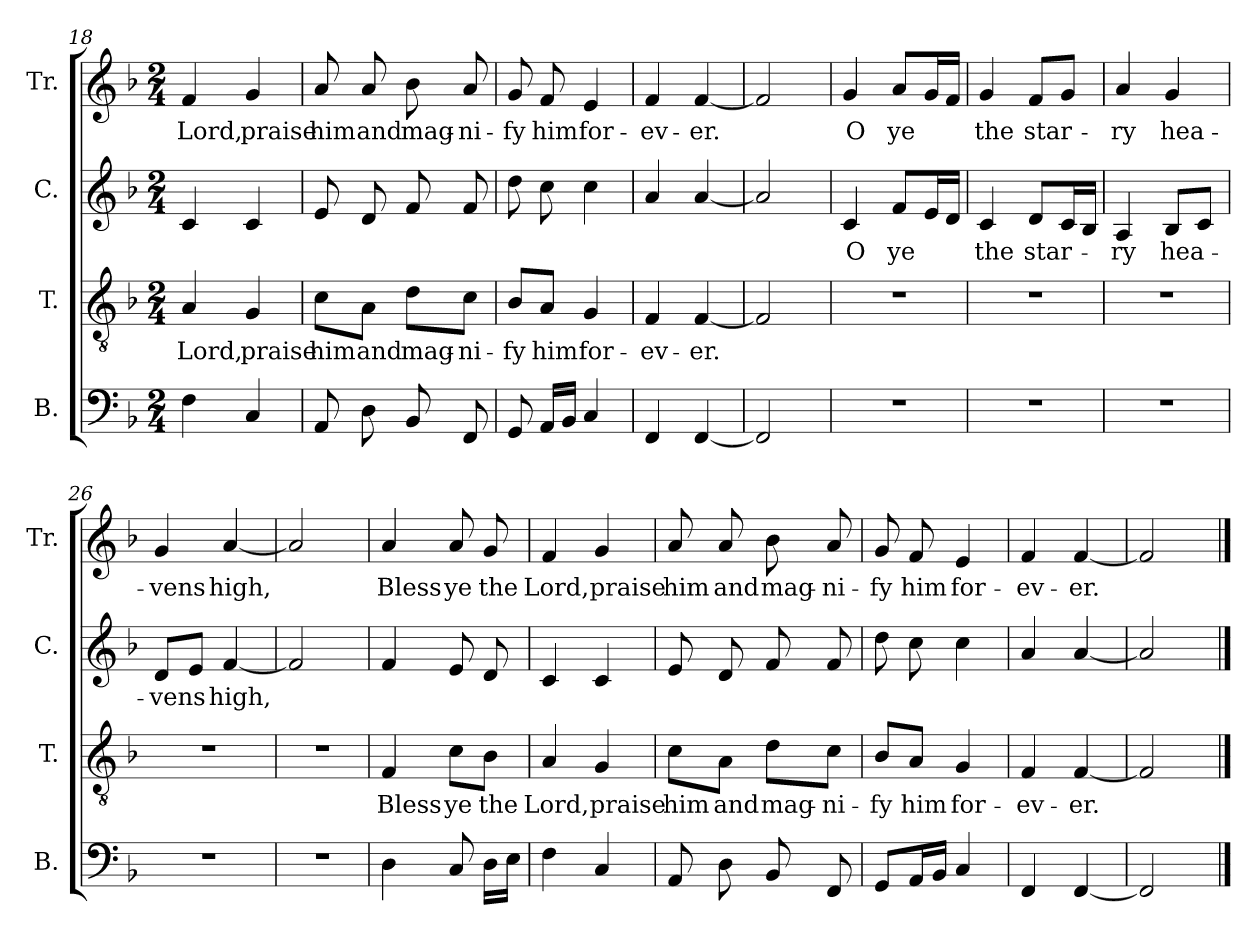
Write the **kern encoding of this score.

**kern	**kern	**text	**kern	**text	**kern	**text
*part4	*part3	*part3	*part2	*part2	*part1	*part1
*staff4	*staff3	*staff3	*staff2	*staff2	*staff1	*staff1
*I"B.	*I"T.	*	*I"C.	*	*I"Tr.	*
*I'B.	*I'T.	*	*I'C.	*	*I'Tr.	*
*clefF4	*clefGv2	*	*clefG2	*	*clefG2	*
*k[b-]	*k[b-]	*	*k[b-]	*	*k[b-]	*
*M2/4	*M2/4	*	*M2/4	*	*M2/4	*
=18	=18	=18	=18	=18	=18	=18
!	!	!LO:LY:b	!	!	!	!LO:LY:b
4F\	4A/	Lord,	4c/	.	4f/	Lord,
!	!	!LO:LY:b	!	!	!	!LO:LY:b
4C/	4G/	praise	4c/	.	4g/	praise
=19	=19	=19	=19	=19	=19	=19
!	!	!LO:LY:b	!	!	!	!LO:LY:b
8AA/	8c\L	him	8e/	.	8a/	him
!	!	!LO:LY:b	!	!	!	!LO:LY:b
8D\	8A\J	and	8d/	.	8a/	and
!	!	!LO:LY:b	!	!	!	!LO:LY:b
8BB-/	8d\L	mag-	8f/	.	8b-\	mag-
!	!	!LO:LY:b	!	!	!	!LO:LY:b
8FF/	8c\J	-ni-	8f/	.	8a/	-ni-
=20	=20	=20	=20	=20	=20	=20
!	!	!LO:LY:b	!	!	!	!LO:LY:b
8GG/	8B-/L	-fy	8dd\	.	8g/	-fy
!	!	!LO:LY:b	!	!	!	!LO:LY:b
16AA/LL	8A/J	him	8cc\	.	8f/	him
16BB-/JJ	.	.	.	.	.	.
!	!	!LO:LY:b	!	!	!	!LO:LY:b
4C/	4G/	for-	4cc\	.	4e/	for-
=21	=21	=21	=21	=21	=21	=21
!	!	!LO:LY:b	!	!	!	!LO:LY:b
4FF/	4F/	-ev-	4a/	.	4f/	-ev-
!	!	!LO:LY:b	!	!	!	!LO:LY:b
[4FF/	[4F/	-er.	[4a/	.	[4f/	-er.
=22	=22	=22	=22	=22	=22	=22
2FF/]	2F/]	.	2a/]	.	2f/]	.
!!LO:LB:g=z
=23	=23	=23	=23	=23	=23	=23
!	!	!	!	!LO:LY:b	!	!LO:LY:b
2r	2r	.	4c/	O	4g/	O
!	!	!	!	!LO:LY:b	!	!LO:LY:b
.	.	.	8f/L	ye	8a/L	ye
.	.	.	16e/L	.	16g/L	.
.	.	.	16d/JJ	.	16f/JJ	.
=24	=24	=24	=24	=24	=24	=24
!	!	!	!	!LO:LY:b	!	!LO:LY:b
2r	2r	.	4c/	the	4g/	the
!	!	!	!	!LO:LY:b	!	!LO:LY:b
.	.	.	8d/L	star-	8f/L	star-
.	.	.	16c/L	.	8g/J	.
.	.	.	16B-/JJ	.	.	.
=25	=25	=25	=25	=25	=25	=25
!	!	!	!	!LO:LY:b	!	!LO:LY:b
2r	2r	.	4A/	-ry	4a/	-ry
!	!	!	!	!LO:LY:b	!	!LO:LY:b
.	.	.	8B-/L	hea-	4g/	hea-
.	.	.	8c/J	.	.	.
=26	=26	=26	=26	=26	=26	=26
!	!	!	!	!LO:LY:b	!	!LO:LY:b
2r	2r	.	8d/L	-vens	4g/	-vens
.	.	.	8e/J	.	.	.
!	!	!	!	!LO:LY:b	!	!LO:LY:b
.	.	.	[4f/	high,	[4a/	high,
=27	=27	=27	=27	=27	=27	=27
2r	2r	.	2f/]	.	2a/]	.
=28	=28	=28	=28	=28	=28	=28
!	!	!LO:LY:b	!	!	!	!LO:LY:b
4D\	4F/	Bless	4f/	.	4a/	Bless
!	!	!LO:LY:b	!	!	!	!LO:LY:b
8C/	8c\L	ye	8e/	.	8a/	ye
!	!	!LO:LY:b	!	!	!	!LO:LY:b
16D\LL	8B-\J	the	8d/	.	8g/	the
16E\JJ	.	.	.	.	.	.
=29	=29	=29	=29	=29	=29	=29
!	!	!LO:LY:b	!	!	!	!LO:LY:b
4F\	4A/	Lord,	4c/	.	4f/	Lord,
!	!	!LO:LY:b	!	!	!	!LO:LY:b
4C/	4G/	praise	4c/	.	4g/	praise
=30	=30	=30	=30	=30	=30	=30
!	!	!LO:LY:b	!	!	!	!LO:LY:b
8AA/	8c\L	him	8e/	.	8a/	him
!	!	!LO:LY:b	!	!	!	!LO:LY:b
8D\	8A\J	and	8d/	.	8a/	and
!	!	!LO:LY:b	!	!	!	!LO:LY:b
8BB-/	8d\L	mag-	8f/	.	8b-\	mag-
!	!	!LO:LY:b	!	!	!	!LO:LY:b
8FF/	8c\J	-ni-	8f/	.	8a/	-ni-
=31	=31	=31	=31	=31	=31	=31
!	!	!LO:LY:b	!	!	!	!LO:LY:b
8GG/L	8B-/L	-fy	8dd\	.	8g/	-fy
!	!	!LO:LY:b	!	!	!	!LO:LY:b
16AA/L	8A/J	him	8cc\	.	8f/	him
16BB-/JJ	.	.	.	.	.	.
!	!	!LO:LY:b	!	!	!	!LO:LY:b
4C/	4G/	for-	4cc\	.	4e/	for-
=32	=32	=32	=32	=32	=32	=32
!	!	!LO:LY:b	!	!	!	!LO:LY:b
4FF/	4F/	-ev-	4a/	.	4f/	-ev-
!	!	!LO:LY:b	!	!	!	!LO:LY:b
[4FF/	[4F/	-er.	[4a/	.	[4f/	-er.
=33	=33	=33	=33	=33	=33	=33
2FF/]	2F/]	.	2a/]	.	2f/]	.
==	==	==	==	==	==	==
*-	*-	*-	*-	*-	*-	*-
